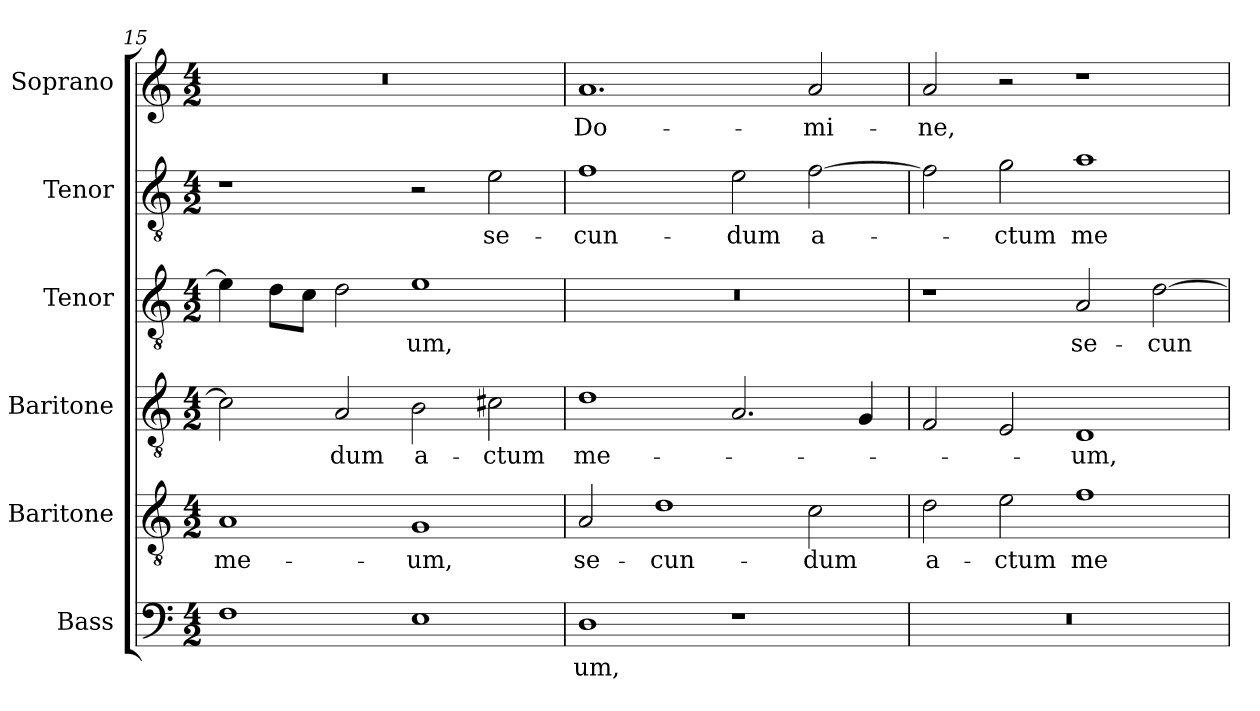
**kern	**text	**kern	**text	**kern	**text	**kern	**text	**kern	**text	**kern	**text
*part6	*part6	*part5	*part5	*part4	*part4	*part3	*part3	*part2	*part2	*part1	*part1
*staff6	*staff6	*staff5	*staff5	*staff4	*staff4	*staff3	*staff3	*staff2	*staff2	*staff1	*staff1
*I"Bass	*	*I"Baritone	*	*I"Baritone	*	*I"Tenor	*	*I"Tenor	*	*I"Soprano	*
*I'B.	*	*I'Bar.	*	*I'Bar.	*	*I'T.	*	*I'T.	*	*I'S.	*
*clefF4	*	*clefGv2	*	*clefGv2	*	*clefGv2	*	*clefGv2	*	*clefG2	*
*	*	*ITrd7c12	*	*ITrd7c12	*	*ITrd7c12	*	*ITrd7c12	*	*	*
*k[]	*	*k[]	*	*k[]	*	*k[]	*	*k[]	*	*k[]	*
*C:	*	*C:	*	*C:	*	*C:	*	*C:	*	*C:	*
*M4/2	*	*M4/2	*	*M4/2	*	*M4/2	*	*M4/2	*	*M4/2	*
=15	=15	=15	=15	=15	=15	=15	=15	=15	=15	=15	=15
!	!	!	!LO:LY:b:color=#000000	!	!	!	!	!	!	!LO:N:vis=1	!
1Fi	.	1AAi	me-	2Ci\]	.	4Ei\]	.	1r	.	0r	.
.	.	.	.	.	.	8Di\L	.	.	.	.	.
.	.	.	.	.	.	8Ci\J	.	.	.	.	.
!	!	!	!	!	!LO:LY:b:color=#000000	!	!	!	!	!	!
.	.	.	.	2AAi/	-dum	2Di\	.	.	.	.	.
!	!	!	!LO:LY:b:color=#000000	!	!	!	!	!	!	!	!
!	!	!	!	!	!LO:LY:b:color=#000000	!	!	!	!	!	!
!	!	!	!	!	!	!	!LO:LY:b:color=#000000	!	!	!	!
1Ei	.	1GGi	-um,	2BBi\	a-	1Ei	-um,	2r	.	.	.
!	!	!	!	!	!LO:LY:b:color=#000000	!	!	!	!	!	!
!	!	!	!	!	!	!	!	!	!LO:LY:b:color=#000000	!	!
.	.	.	.	2C#Xi\	-ctum	.	.	2Ei\	se-	.	.
!!LO:LB:g=z
=16	=16	=16	=16	=16	=16	=16	=16	=16	=16	=16	=16
!	!LO:LY:b:color=#000000	!	!	!	!	!	!	!	!	!	!
!	!	!	!LO:LY:b:color=#000000	!	!	!	!	!	!	!	!
!	!	!	!	!	!LO:LY:b:color=#000000	!LO:N:vis=1	!	!	!	!	!
!	!	!	!	!	!	!	!	!	!LO:LY:b:color=#000000	!	!
!	!	!	!	!	!	!	!	!	!	!	!LO:LY:b:color=#000000
1Di	-um,	2AAi/	se-	1Di	me-	0r	.	1Fi	-cun-	1.ai	Do-
!	!	!	!LO:LY:b:color=#000000	!	!	!	!	!	!	!	!
.	.	1Di	-cun-	.	.	.	.	.	.	.	.
!	!	!	!	!	!	!	!	!	!LO:LY:b:color=#000000	!	!
1r	.	.	.	2.AAi/	.	.	.	2Ei\	-dum	.	.
!	!	!	!LO:LY:b:color=#000000	!	!	!	!	!	!	!	!
!	!	!	!	!	!	!	!	!	!LO:LY:b:color=#000000	!	!
!	!	!	!	!	!	!	!	!	!	!	!LO:LY:b:color=#000000
.	.	2Ci\	-dum	.	.	.	.	[2Fi\	a-	2ai/	-mi-
.	.	.	.	4GGi/	.	.	.	.	.	.	.
=17	=17	=17	=17	=17	=17	=17	=17	=17	=17	=17	=17
!LO:N:vis=1	!	!	!	!	!	!	!	!	!	!	!
!	!	!	!LO:LY:b:color=#000000	!	!	!	!	!	!	!	!
!	!	!	!	!	!	!	!	!	!	!	!LO:LY:b:color=#000000
0r	.	2Di\	a-	2FFi/	.	1r	.	2Fi\]	.	2ai/	-ne,
!	!	!	!LO:LY:b:color=#000000	!	!	!	!	!	!	!	!
!	!	!	!	!	!	!	!	!	!LO:LY:b:color=#000000	!	!
.	.	2Ei\	-ctum	2EEi/	.	.	.	2Gi\	-ctum	2r	.
!	!	!	!LO:LY:b:color=#000000	!	!	!	!	!	!	!	!
!	!	!	!	!	!LO:LY:b:color=#000000	!	!	!	!	!	!
!	!	!	!	!	!	!	!LO:LY:b:color=#000000	!	!	!	!
!	!	!	!	!	!	!	!	!	!LO:LY:b:color=#000000	!	!
.	.	1Fi	me-	1DDi	-um,	2AAi/	se-	1Ai	me-	1r	.
!	!	!	!	!	!	!	!LO:LY:b:color=#000000	!	!	!	!
.	.	.	.	.	.	[2Di\	-cun-	.	.	.	.
=	=	=	=	=	=	=	=	=	=	=	=
*-	*-	*-	*-	*-	*-	*-	*-	*-	*-	*-	*-
